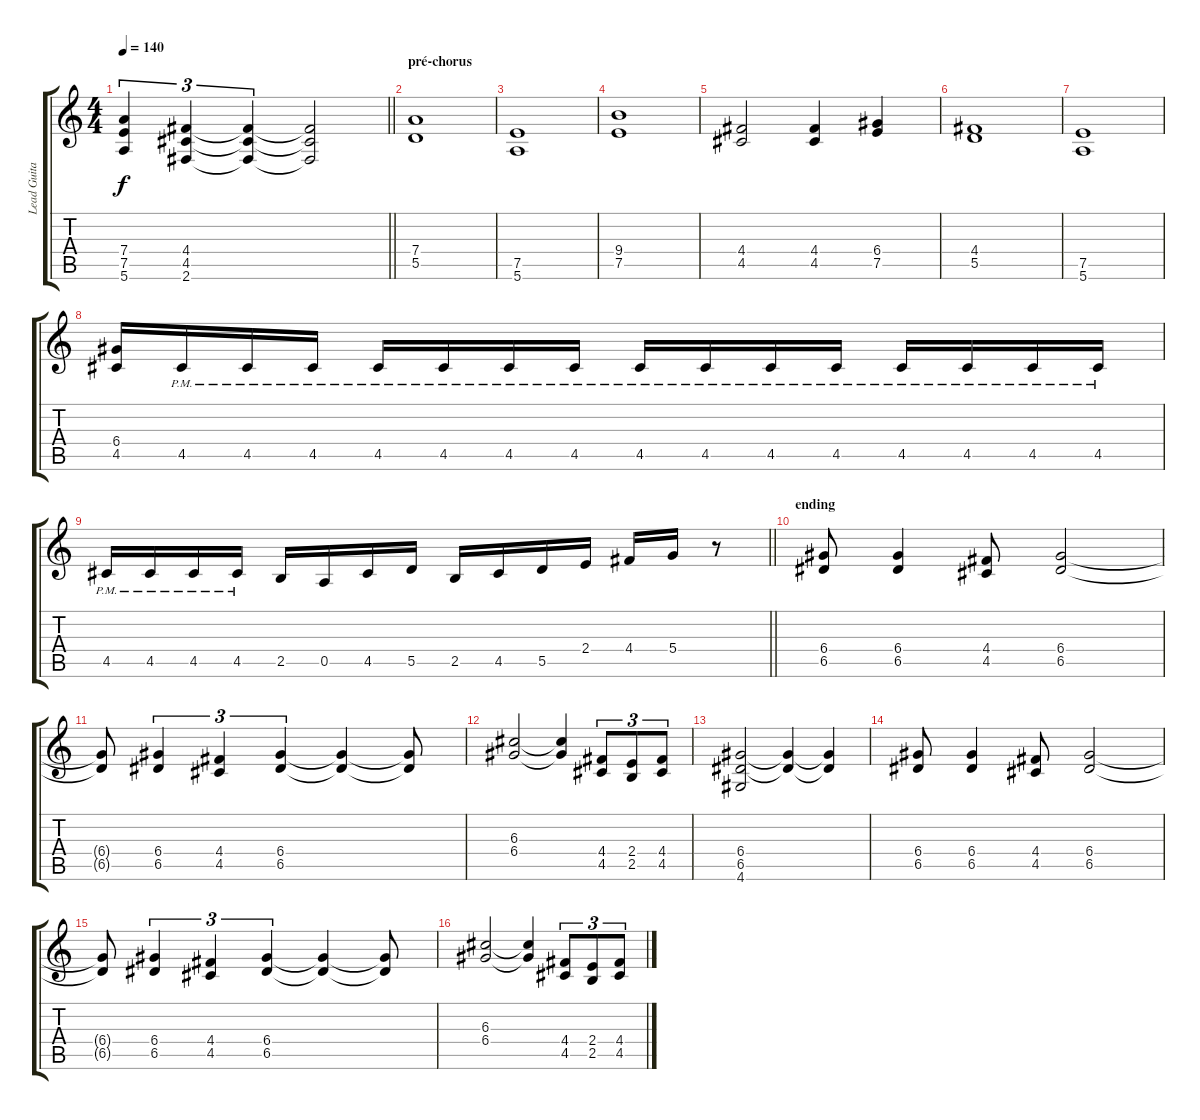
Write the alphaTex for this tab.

\track ("Lead Guitar" "Lead Guita") {instrument overdrivenguitar}
\staff {score tabs}
\tuning (E4 B3 G3 D3 A2 E2) {hide}
\ts (4 4)
\tempo 140
\clef g2
\barLineRight lightlight
\ks c
(7.4 7.5 5.6).4{tu (3 2) dy f} (4.4 4.5 2.6).4{tu (3 2)} (4.4{t} 4.5{t} 2.6{t}).4{tu (3 2)} (4.4{t} 4.5{t} 2.6{t}).2 |
\section ("" "pré-chorus")
(7.4 5.5).1 |
(7.5 5.6).1 |
(9.4 7.5).1 |
(4.4 4.5).2 (4.4 4.5).4 (6.4 7.5).4 |
(4.4 5.5).1 |
(7.5 5.6).1 |
(6.4 4.5).16 4.5{pm}.16 4.5{pm}.16 4.5{pm}.16 4.5{pm}.16 4.5{pm}.16 4.5{pm}.16 4.5{pm}.16 4.5{pm}.16 4.5{pm}.16 4.5{pm}.16 4.5{pm}.16 4.5{pm}.16 4.5{pm}.16 4.5{pm}.16 4.5{pm}.16 |
\barLineRight lightlight
4.5{pm}.16 4.5{pm}.16 4.5{pm}.16 4.5{pm}.16 2.5.16 0.5.16 4.5.16 5.5.16 2.5.16 4.5.16 5.5.16 2.4.16 4.4.16 5.4.16 r.8 |
\section ("" "ending")
(6.4 6.5).8 (6.4 6.5).4 (4.4 4.5).8 (6.4 6.5).2 |
(6.4{t} 6.5{t}).8 (6.4 6.5).4{tu (3 2)} (4.4 4.5).4{tu (3 2)} (6.4 6.5).4{tu (3 2)} (6.4{t} 6.5{t}).4 (6.4{t} 6.5{t}).8 |
(6.3 6.4).2 (6.3{t} 6.4{t}).4 (4.4 4.5).8{tu (3 2)} (2.4 2.5).8{tu (3 2)} (4.4 4.5).8{tu (3 2)} |
(6.4 6.5 4.6).2 (6.4{t} 6.5{t}).4 (6.4{t} 6.5{t}).4 |
(6.4 6.5).8 (6.4 6.5).4 (4.4 4.5).8 (6.4 6.5).2 |
(6.4{t} 6.5{t}).8 (6.4 6.5).4{tu (3 2)} (4.4 4.5).4{tu (3 2)} (6.4 6.5).4{tu (3 2)} (6.4{t} 6.5{t}).4 (6.4{t} 6.5{t}).8 |
(6.3 6.4).2 (6.3{t} 6.4{t}).4 (4.4 4.5).8{tu (3 2)} (2.4 2.5).8{tu (3 2)} (4.4 4.5).8{tu (3 2)}
